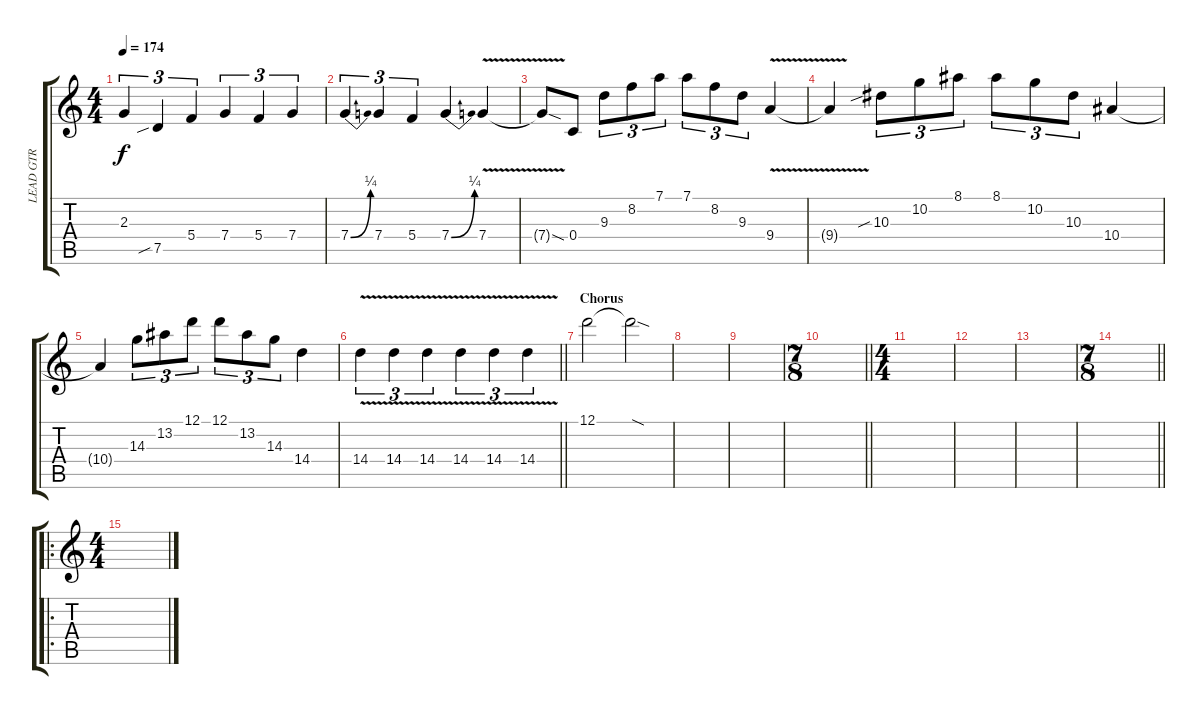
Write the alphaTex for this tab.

\track ("LEAD GTR" "LEAD GTR") {instrument distortionguitar}
\staff {score tabs}
\tuning (D4 A3 F3 C3 G2 D2) {hide}
\ts (4 4)
\tempo 174
\clef g2
\ks c
2.3{t}.4{tu (3 2) dy f} 7.5{sib}.4{tu (3 2)} 5.4.4{tu (3 2)} 7.4.4{tu (3 2)} 5.4.4{tu (3 2)} 7.4.4{tu (3 2)} |
7.4{be (bend 0 0 60 1)}.4{tu (3 2)} 7.4.4{tu (3 2)} 5.4.4{tu (3 2)} 7.4{be (bend 0 0 60 1)}.4 7.4{v}.4 |
7.4{sod t}.8 0.4.8 9.3.8{tu (3 2)} 8.2.8{tu (3 2)} 7.1.8{tu (3 2)} 7.1.8{tu (3 2)} 8.2.8{tu (3 2)} 9.3.8{tu (3 2)} 9.4{v}.4 |
9.4{t}.4 10.3{sib}.8{tu (3 2)} 10.2.8{tu (3 2)} 8.1.8{tu (3 2)} 8.1.8{tu (3 2)} 10.2.8{tu (3 2)} 10.3.8{tu (3 2)} 10.4.4 |
10.4{t}.4 14.3.8{tu (3 2)} 13.2.8{tu (3 2)} 12.1.8{tu (3 2)} 12.1.8{tu (3 2)} 13.2.8{tu (3 2)} 14.3.8{tu (3 2)} 14.4.4 |
\barLineRight lightlight
14.4{v}.4{tu (3 2)} 14.4{v}.4{tu (3 2)} 14.4{v}.4{tu (3 2)} 14.4{v}.4{tu (3 2)} 14.4{v}.4{tu (3 2)} 14.4{v}.4{tu (3 2)} |
\section ("" "Chorus")
12.1.2 12.1{sod t}.2 |
|
|
\ts (7 8)
\barLineRight lightlight
|
\ts (4 4)
|
|
|
\ts (7 8)
\barLineRight lightlight
|
\ro
\ts (4 4)
